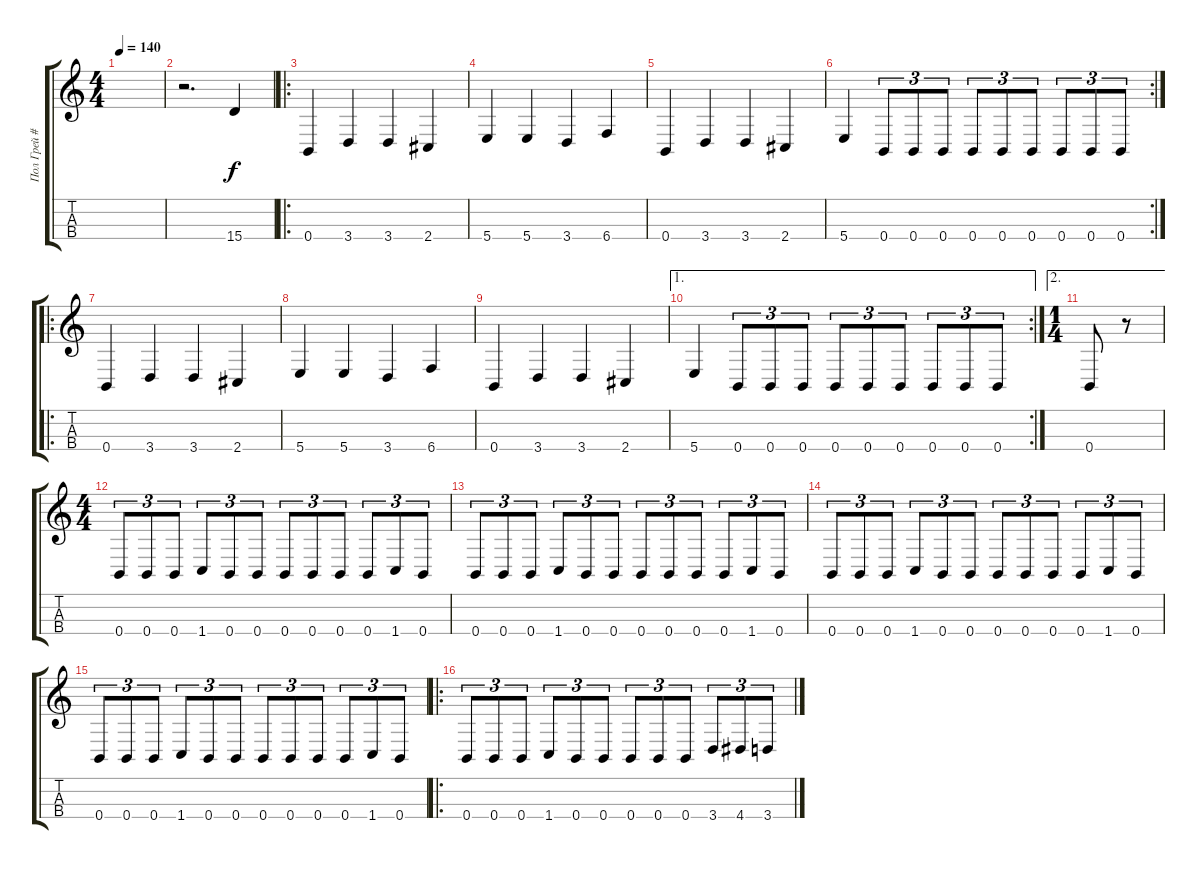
\track ("Пол Грей #2" "Пол Грей #") {instrument electricbassfinger}
\staff {score tabs}
\tuning (G2 B2 Gb2 B1) {hide}
\ts (4 4)
\tempo 140
\clef g2
\ks c
|
r.2{d} 15.4.4 |
\ro
0.4.4 3.4.4 3.4.4 2.4.4 |
5.4.4 5.4.4 3.4.4 6.4.4 |
0.4.4 3.4.4 3.4.4 2.4.4 |
\rc 2
5.4.4 0.4.8{tu (3 2)} 0.4.8{tu (3 2)} 0.4.8{tu (3 2)} 0.4.8{tu (3 2)} 0.4.8{tu (3 2)} 0.4.8{tu (3 2)} 0.4.8{tu (3 2)} 0.4.8{tu (3 2)} 0.4.8{tu (3 2)} |
\ro
0.4.4 3.4.4 3.4.4 2.4.4 |
5.4.4 5.4.4 3.4.4 6.4.4 |
0.4.4 3.4.4 3.4.4 2.4.4 |
\ae 1
\rc 2
5.4.4 0.4.8{tu (3 2)} 0.4.8{tu (3 2)} 0.4.8{tu (3 2)} 0.4.8{tu (3 2)} 0.4.8{tu (3 2)} 0.4.8{tu (3 2)} 0.4.8{tu (3 2)} 0.4.8{tu (3 2)} 0.4.8{tu (3 2)} |
\ae 2
\ts (1 4)
0.4.8 r.8 |
\ts (4 4)
0.4.8{tu (3 2)} 0.4.8{tu (3 2)} 0.4.8{tu (3 2)} 1.4.8{tu (3 2)} 0.4.8{tu (3 2)} 0.4.8{tu (3 2)} 0.4.8{tu (3 2)} 0.4.8{tu (3 2)} 0.4.8{tu (3 2)} 0.4.8{tu (3 2)} 1.4.8{tu (3 2)} 0.4.8{tu (3 2)} |
0.4.8{tu (3 2)} 0.4.8{tu (3 2)} 0.4.8{tu (3 2)} 1.4.8{tu (3 2)} 0.4.8{tu (3 2)} 0.4.8{tu (3 2)} 0.4.8{tu (3 2)} 0.4.8{tu (3 2)} 0.4.8{tu (3 2)} 0.4.8{tu (3 2)} 1.4.8{tu (3 2)} 0.4.8{tu (3 2)} |
0.4.8{tu (3 2)} 0.4.8{tu (3 2)} 0.4.8{tu (3 2)} 1.4.8{tu (3 2)} 0.4.8{tu (3 2)} 0.4.8{tu (3 2)} 0.4.8{tu (3 2)} 0.4.8{tu (3 2)} 0.4.8{tu (3 2)} 0.4.8{tu (3 2)} 1.4.8{tu (3 2)} 0.4.8{tu (3 2)} |
0.4.8{tu (3 2)} 0.4.8{tu (3 2)} 0.4.8{tu (3 2)} 1.4.8{tu (3 2)} 0.4.8{tu (3 2)} 0.4.8{tu (3 2)} 0.4.8{tu (3 2)} 0.4.8{tu (3 2)} 0.4.8{tu (3 2)} 0.4.8{tu (3 2)} 1.4.8{tu (3 2)} 0.4.8{tu (3 2)} |
\ro
0.4.8{tu (3 2)} 0.4.8{tu (3 2)} 0.4.8{tu (3 2)} 1.4.8{tu (3 2)} 0.4.8{tu (3 2)} 0.4.8{tu (3 2)} 0.4.8{tu (3 2)} 0.4.8{tu (3 2)} 0.4.8{tu (3 2)} 3.4.8{tu (3 2)} 4.4.8{tu (3 2)} 3.4.8{tu (3 2)}
